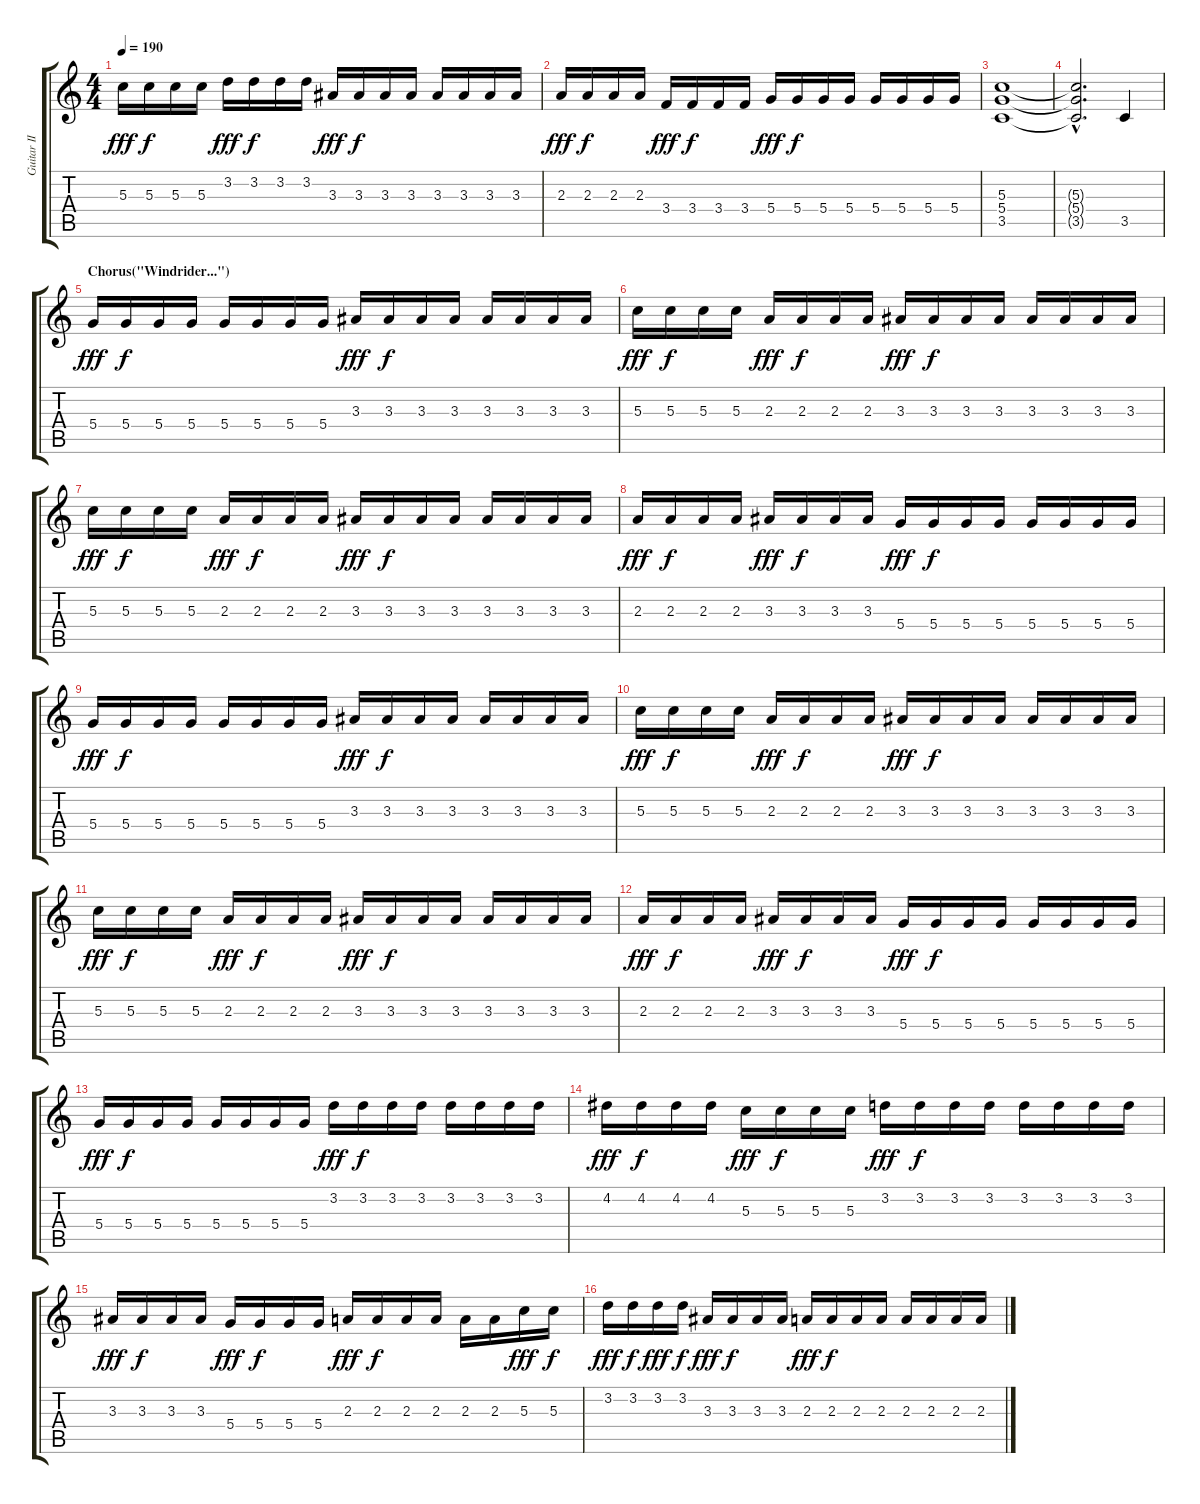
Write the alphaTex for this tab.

\track ("Guitar II" "Guitar II") {instrument distortionguitar}
\staff {score tabs}
\tuning (E4 B3 G3 D3 A2 E2) {hide}
\ts (4 4)
\tempo 190
\clef g2
\ks c
5.3.16{dy fff} 5.3.16{dy f} 5.3.16 5.3.16 3.2.16{dy fff} 3.2.16{dy f} 3.2.16 3.2.16 3.3.16{dy fff} 3.3.16{dy f} 3.3.16 3.3.16 3.3.16 3.3.16 3.3.16 3.3.16 |
2.3.16{dy fff} 2.3.16{dy f} 2.3.16 2.3.16 3.4.16{dy fff} 3.4.16{dy f} 3.4.16 3.4.16 5.4.16{dy fff} 5.4.16{dy f} 5.4.16 5.4.16 5.4.16 5.4.16 5.4.16 5.4.16 |
(5.3 5.4 3.5).1 |
(5.3{hac t} 5.4{hac t} 3.5{hac t}).2{d} 3.5.4 |
\section ("" "Chorus(\"Windrider...\")")
5.4.16{dy fff} 5.4.16{dy f} 5.4.16 5.4.16 5.4.16 5.4.16 5.4.16 5.4.16 3.3.16{dy fff} 3.3.16{dy f} 3.3.16 3.3.16 3.3.16 3.3.16 3.3.16 3.3.16 |
5.3.16{dy fff} 5.3.16{dy f} 5.3.16 5.3.16 2.3.16{dy fff} 2.3.16{dy f} 2.3.16 2.3.16 3.3.16{dy fff} 3.3.16{dy f} 3.3.16 3.3.16 3.3.16 3.3.16 3.3.16 3.3.16 |
5.3.16{dy fff} 5.3.16{dy f} 5.3.16 5.3.16 2.3.16{dy fff} 2.3.16{dy f} 2.3.16 2.3.16 3.3.16{dy fff} 3.3.16{dy f} 3.3.16 3.3.16 3.3.16 3.3.16 3.3.16 3.3.16 |
2.3.16{dy fff} 2.3.16{dy f} 2.3.16 2.3.16 3.3.16{dy fff} 3.3.16{dy f} 3.3.16 3.3.16 5.4.16{dy fff} 5.4.16{dy f} 5.4.16 5.4.16 5.4.16 5.4.16 5.4.16 5.4.16 |
5.4.16{dy fff} 5.4.16{dy f} 5.4.16 5.4.16 5.4.16 5.4.16 5.4.16 5.4.16 3.3.16{dy fff} 3.3.16{dy f} 3.3.16 3.3.16 3.3.16 3.3.16 3.3.16 3.3.16 |
5.3.16{dy fff} 5.3.16{dy f} 5.3.16 5.3.16 2.3.16{dy fff} 2.3.16{dy f} 2.3.16 2.3.16 3.3.16{dy fff} 3.3.16{dy f} 3.3.16 3.3.16 3.3.16 3.3.16 3.3.16 3.3.16 |
5.3.16{dy fff} 5.3.16{dy f} 5.3.16 5.3.16 2.3.16{dy fff} 2.3.16{dy f} 2.3.16 2.3.16 3.3.16{dy fff} 3.3.16{dy f} 3.3.16 3.3.16 3.3.16 3.3.16 3.3.16 3.3.16 |
2.3.16{dy fff} 2.3.16{dy f} 2.3.16 2.3.16 3.3.16{dy fff} 3.3.16{dy f} 3.3.16 3.3.16 5.4.16{dy fff} 5.4.16{dy f} 5.4.16 5.4.16 5.4.16 5.4.16 5.4.16 5.4.16 |
5.4.16{dy fff} 5.4.16{dy f} 5.4.16 5.4.16 5.4.16 5.4.16 5.4.16 5.4.16 3.2.16{dy fff} 3.2.16{dy f} 3.2.16 3.2.16 3.2.16 3.2.16 3.2.16 3.2.16 |
4.2.16{dy fff} 4.2.16{dy f} 4.2.16 4.2.16 5.3.16{dy fff} 5.3.16{dy f} 5.3.16 5.3.16 3.2.16{dy fff} 3.2.16{dy f} 3.2.16 3.2.16 3.2.16 3.2.16 3.2.16 3.2.16 |
3.3.16{dy fff} 3.3.16{dy f} 3.3.16 3.3.16 5.4.16{dy fff} 5.4.16{dy f} 5.4.16 5.4.16 2.3.16{dy fff} 2.3.16{dy f} 2.3.16 2.3.16 2.3.16 2.3.16 5.3.16{dy fff} 5.3.16{dy f} |
3.2.16{dy fff} 3.2.16{dy f} 3.2.16{dy fff} 3.2.16{dy f} 3.3.16{dy fff} 3.3.16{dy f} 3.3.16 3.3.16 2.3.16{dy fff} 2.3.16{dy f} 2.3.16 2.3.16 2.3.16 2.3.16 2.3.16 2.3.16
